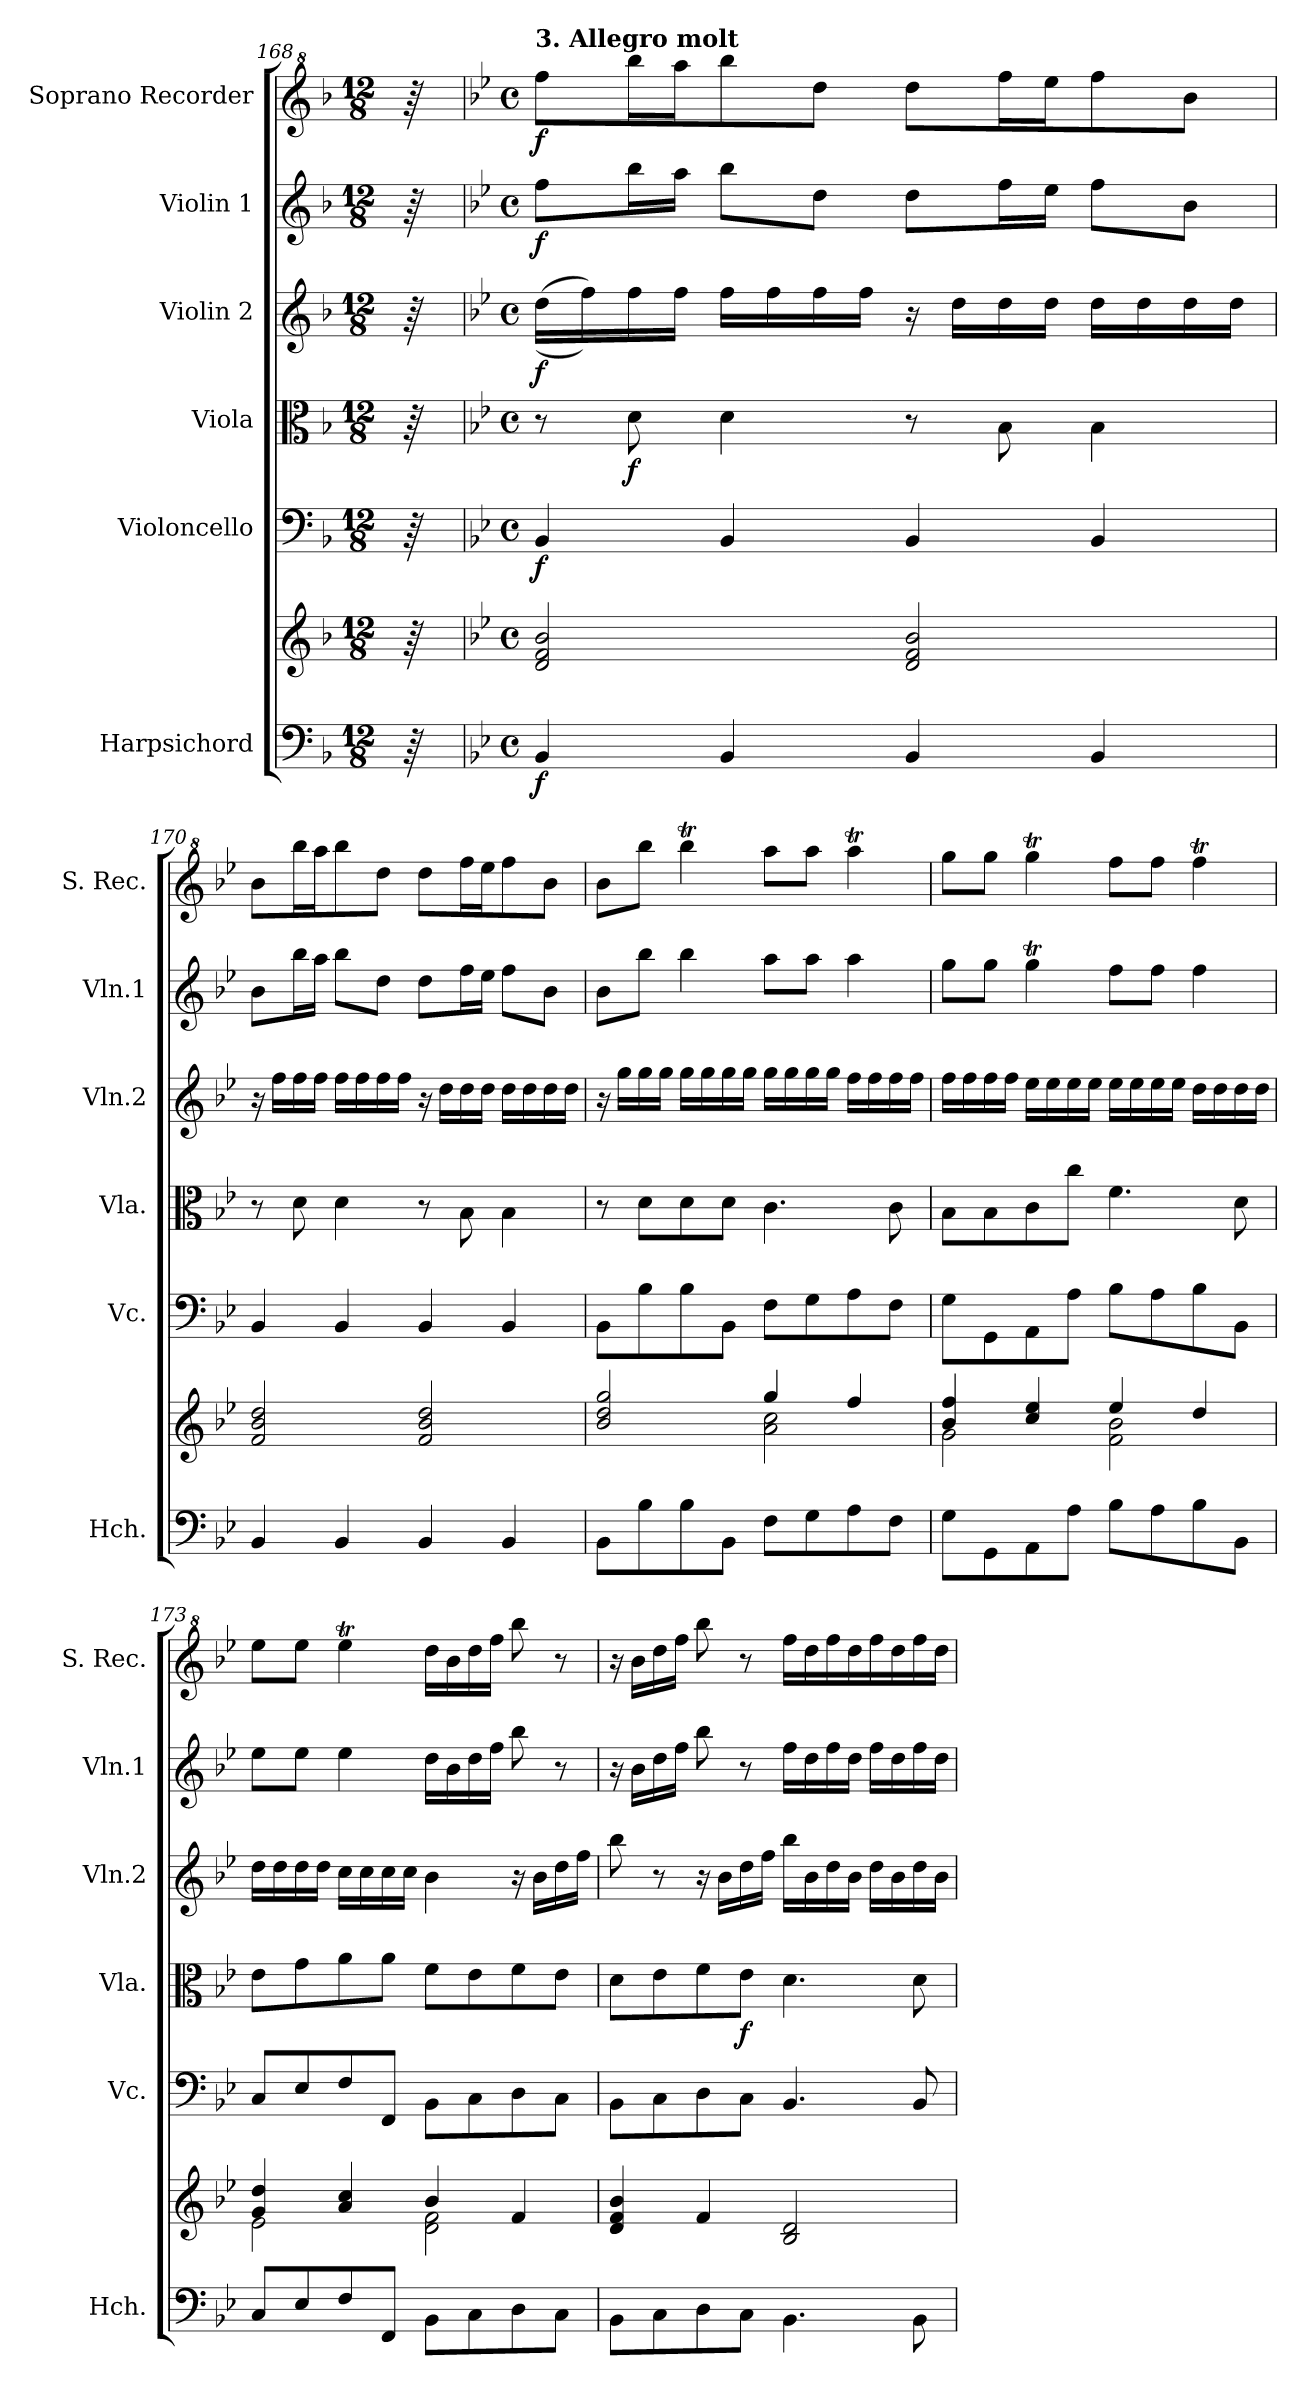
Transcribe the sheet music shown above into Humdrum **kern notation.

**kern	**kern	**dynam	**kern	**dynam	**kern	**dynam	**kern	**dynam	**kern	**dynam	**kern	**dynam
*part6	*part6	*part6	*part5	*part5	*part4	*part4	*part3	*part3	*part2	*part2	*part1	*part1
*staff7	*staff6	*staff6/7	*staff5	*staff5	*staff4	*staff4	*staff3	*staff3	*staff2	*staff2	*staff1	*staff1
*I"Harpsichord	*	*	*I"Violoncello	*	*I"Viola	*	*I"Violin 2	*	*I"Violin 1	*	*I"Soprano Recorder	*
*I'Hch.	*	*	*I'Vc.	*	*I'Vla.	*	*I'Vln.2	*	*I'Vln.1	*	*I'S. Rec.	*
*clefF4	*clefG2	*	*clefF4	*	*clefC3	*	*clefG2	*	*clefG2	*	*clefG^2	*
*k[b-]	*k[b-]	*	*k[b-]	*	*k[b-]	*	*k[b-]	*	*k[b-]	*	*k[b-]	*
*M12/8	*M12/8	*	*M12/8	*	*M12/8	*	*M12/8	*	*M12/8	*	*M12/8	*
=168X1	=168X1	=168X1	=168X1	=168X1	=168X1	=168X1	=168X1	=168X1	=168X1	=168X1	=168X1	=168X1
64r	64r	.	64r	.	64r	.	64r	.	64r	.	64r	.
!!LO:LB:g=z
=169	=169	=169	=169	=169	=169	=169	=169	=169	=169	=169	=169	=169
*k[b-e-]	*k[b-e-]	*	*k[b-e-]	*	*k[b-e-]	*	*k[b-e-]	*	*k[b-e-]	*	*k[b-e-]	*
*M4/4	*M4/4	*	*M4/4	*	*M4/4	*	*M4/4	*	*M4/4	*	*M4/4	*
*met(c)	*met(c)	*	*met(c)	*	*met(c)	*	*met(c)	*	*met(c)	*	*met(c)	*
*	*	*	*	*	*	*	*	*	*	*	*MM120	*
!	!	!	!	!	!	!	!	!	!	!	!LO:TX:a:B:t=3. Allegro molt	!
!	!	!LO:DY:b=2	!	!LO:DY:b	!	!	!	!LO:DY:b	!	!LO:DY:b	!	!LO:DY:b
4BB-/	2d/ 2f/ 2b-/	f	4BB-/	f	8r	.	(>(>16dd\LL	f	8ff\L	f	8fff\L	f
.	.	.	.	.	.	.	16ff\))	.	.	.	.	.
!	!	!	!	!	!	!LO:DY:b	!	!	!	!	!	!
.	.	.	.	.	8d\	f	16ff\	.	16bb-\L	.	16bbb-\L	.
.	.	.	.	.	.	.	16ff\JJ	.	16aa\JJ	.	16aaa\J	.
4BB-/	.	.	4BB-/	.	4d\	.	16ff\LL	.	8bb-\L	.	8bbb-\	.
.	.	.	.	.	.	.	16ff\	.	.	.	.	.
.	.	.	.	.	.	.	16ff\	.	8dd\J	.	8ddd\J	.
.	.	.	.	.	.	.	16ff\JJ	.	.	.	.	.
4BB-/	2d/ 2f/ 2b-/	.	4BB-/	.	8r	.	16r	.	8dd\L	.	8ddd\L	.
.	.	.	.	.	.	.	16dd\LL	.	.	.	.	.
.	.	.	.	.	8B-\	.	16dd\	.	16ff\L	.	16fff\L	.
.	.	.	.	.	.	.	16dd\JJ	.	16ee-\JJ	.	16eee-\J	.
4BB-/	.	.	4BB-/	.	4B-\	.	16dd\LL	.	8ff\L	.	8fff\	.
.	.	.	.	.	.	.	16dd\	.	.	.	.	.
.	.	.	.	.	.	.	16dd\	.	8b-\J	.	8bb-\J	.
.	.	.	.	.	.	.	16dd\JJ	.	.	.	.	.
=170	=170	=170	=170	=170	=170	=170	=170	=170	=170	=170	=170	=170
4BB-/	2f/ 2b-/ 2dd/	.	4BB-/	.	8r	.	16r	.	8b-\L	.	8bb-\L	.
.	.	.	.	.	.	.	16ff\LL	.	.	.	.	.
.	.	.	.	.	8d\	.	16ff\	.	16bb-\L	.	16bbb-\L	.
.	.	.	.	.	.	.	16ff\JJ	.	16aa\JJ	.	16aaa\J	.
4BB-/	.	.	4BB-/	.	4d\	.	16ff\LL	.	8bb-\L	.	8bbb-\	.
.	.	.	.	.	.	.	16ff\	.	.	.	.	.
.	.	.	.	.	.	.	16ff\	.	8dd\J	.	8ddd\J	.
.	.	.	.	.	.	.	16ff\JJ	.	.	.	.	.
4BB-/	2f/ 2b-/ 2dd/	.	4BB-/	.	8r	.	16r	.	8dd\L	.	8ddd\L	.
.	.	.	.	.	.	.	16dd\LL	.	.	.	.	.
.	.	.	.	.	8B-\	.	16dd\	.	16ff\L	.	16fff\L	.
.	.	.	.	.	.	.	16dd\JJ	.	16ee-\JJ	.	16eee-\J	.
4BB-/	.	.	4BB-/	.	4B-\	.	16dd\LL	.	8ff\L	.	8fff\	.
.	.	.	.	.	.	.	16dd\	.	.	.	.	.
.	.	.	.	.	.	.	16dd\	.	8b-\J	.	8bb-\J	.
.	.	.	.	.	.	.	16dd\JJ	.	.	.	.	.
=171	=171	=171	=171	=171	=171	=171	=171	=171	=171	=171	=171	=171
*	*^	*	*	*	*	*	*	*	*	*	*	*
8BB-\L	2b-/ 2dd/ 2gg/	2ryy	.	8BB-\L	.	8r	.	16r	.	8b-\L	.	8bb-\L	.
.	.	.	.	.	.	.	.	16gg\LL	.	.	.	.	.
8B-\	.	.	.	8B-\	.	8d\L	.	16gg\	.	8bb-\J	.	8bbb-\J	.
.	.	.	.	.	.	.	.	16gg\JJ	.	.	.	.	.
8B-\	.	.	.	8B-\	.	8d\	.	16gg\LL	.	4bb-\	.	4bbb-T\	.
.	.	.	.	.	.	.	.	16gg\	.	.	.	.	.
8BB-\J	.	.	.	8BB-\J	.	8d\J	.	16gg\	.	.	.	.	.
.	.	.	.	.	.	.	.	16gg\JJ	.	.	.	.	.
8F\L	4gg/	2a\ 2cc\	.	8F\L	.	4.c\	.	16gg\LL	.	8aa\L	.	8aaa\L	.
.	.	.	.	.	.	.	.	16gg\	.	.	.	.	.
8G\	.	.	.	8G\	.	.	.	16gg\	.	8aa\J	.	8aaa\J	.
.	.	.	.	.	.	.	.	16gg\JJ	.	.	.	.	.
8A\	4ff/	.	.	8A\	.	.	.	16ff\LL	.	4aa\	.	4aaat\	.
.	.	.	.	.	.	.	.	16ff\	.	.	.	.	.
8F\J	.	.	.	8F\J	.	8c\	.	16ff\	.	.	.	.	.
.	.	.	.	.	.	.	.	16ff\JJ	.	.	.	.	.
=172	=172	=172	=172	=172	=172	=172	=172	=172	=172	=172	=172	=172	=172
8G\L	4b-/ 4ff/	2g\	.	8G\L	.	8B-\L	.	16ff\LL	.	8gg\L	.	8ggg\L	.
.	.	.	.	.	.	.	.	16ff\	.	.	.	.	.
8GG\	.	.	.	8GG\	.	8B-\	.	16ff\	.	8gg\J	.	8ggg\J	.
.	.	.	.	.	.	.	.	16ff\JJ	.	.	.	.	.
8AA\	4cc/ 4ee-/	.	.	8AA\	.	8c\	.	16ee-\LL	.	4ggT\	.	4gggT\	.
.	.	.	.	.	.	.	.	16ee-\	.	.	.	.	.
8A\J	.	.	.	8A\J	.	8cc\J	.	16ee-\	.	.	.	.	.
.	.	.	.	.	.	.	.	16ee-\JJ	.	.	.	.	.
8B-\L	4ee-/	2f\ 2b-\	.	8B-\L	.	4.f\	.	16ee-\LL	.	8ff\L	.	8fff\L	.
.	.	.	.	.	.	.	.	16ee-\	.	.	.	.	.
8A\	.	.	.	8A\	.	.	.	16ee-\	.	8ff\J	.	8fff\J	.
.	.	.	.	.	.	.	.	16ee-\JJ	.	.	.	.	.
8B-\	4dd/	.	.	8B-\	.	.	.	16dd\LL	.	4ff\	.	4fffT\	.
.	.	.	.	.	.	.	.	16dd\	.	.	.	.	.
8BB-\J	.	.	.	8BB-\J	.	8d\	.	16dd\	.	.	.	.	.
.	.	.	.	.	.	.	.	16dd\JJ	.	.	.	.	.
=173	=173	=173	=173	=173	=173	=173	=173	=173	=173	=173	=173	=173	=173
8C/L	4g/ 4dd/	2e-\	.	8C/L	.	8e-\L	.	16dd\LL	.	8ee-\L	.	8eee-\L	.
.	.	.	.	.	.	.	.	16dd\	.	.	.	.	.
8E-/	.	.	.	8E-/	.	8g\	.	16dd\	.	8ee-\J	.	8eee-\J	.
.	.	.	.	.	.	.	.	16dd\JJ	.	.	.	.	.
8F/	4a/ 4cc/	.	.	8F/	.	8a\	.	16cc\LL	.	4ee-\	.	4eee-T\	.
.	.	.	.	.	.	.	.	16cc\	.	.	.	.	.
8FF/J	.	.	.	8FF/J	.	8a\J	.	16cc\	.	.	.	.	.
.	.	.	.	.	.	.	.	16cc\JJ	.	.	.	.	.
8BB-\L	4b-/	2d\ 2f\	.	8BB-\L	.	8f\L	.	4b-\	.	16dd\LL	.	16ddd\LL	.
.	.	.	.	.	.	.	.	.	.	16b-\	.	16bb-\	.
8C\	.	.	.	8C\	.	8e-\	.	.	.	16dd\	.	16ddd\	.
.	.	.	.	.	.	.	.	.	.	16ff\JJ	.	16fff\JJ	.
8D\	4f/	.	.	8D\	.	8f\	.	16r	.	8bb-\	.	8bbb-\	.
.	.	.	.	.	.	.	.	16b-\LL	.	.	.	.	.
8C\J	.	.	.	8C\J	.	8e-\J	.	16dd\	.	8r	.	8r	.
.	.	.	.	.	.	.	.	16ff\JJ	.	.	.	.	.
*	*v	*v	*	*	*	*	*	*	*	*	*	*	*
!!LO:LB:g=z
=174	=174	=174	=174	=174	=174	=174	=174	=174	=174	=174	=174	=174
8BB-\L	4d/ 4f/ 4b-/	.	8BB-\L	.	8d\L	.	8bb-\	.	16r	.	16r	.
.	.	.	.	.	.	.	.	.	16b-\LL	.	16bb-\LL	.
8C\	.	.	8C\	.	8e-\	.	8r	.	16dd\	.	16ddd\	.
.	.	.	.	.	.	.	.	.	16ff\JJ	.	16fff\JJ	.
8D\	4f/	.	8D\	.	8f\	.	16r	.	8bb-\	.	8bbb-\	.
.	.	.	.	.	.	.	16b-\LL	.	.	.	.	.
!	!	!	!	!	!	!LO:DY:b	!	!	!	!	!	!
8C\J	.	.	8C\J	.	8e-\J	f	16dd\	.	8r	.	8r	.
.	.	.	.	.	.	.	16ff\JJ	.	.	.	.	.
4.BB-\	2B-/ 2d/	.	4.BB-/	.	4.d\	.	16bb-\LL	.	16ff\LL	.	16fff\LL	.
.	.	.	.	.	.	.	16b-\	.	16dd\	.	16ddd\	.
.	.	.	.	.	.	.	16dd\	.	16ff\	.	16fff\	.
.	.	.	.	.	.	.	16b-\JJ	.	16dd\JJ	.	16ddd\	.
.	.	.	.	.	.	.	16dd\LL	.	16ff\LL	.	16fff\	.
.	.	.	.	.	.	.	16b-\	.	16dd\	.	16ddd\	.
8BB-\	.	.	8BB-/	.	8d\	.	16dd\	.	16ff\	.	16fff\	.
.	.	.	.	.	.	.	16b-\JJ	.	16dd\JJ	.	16ddd\JJ	.
=	=	=	=	=	=	=	=	=	=	=	=	=
*-	*-	*-	*-	*-	*-	*-	*-	*-	*-	*-	*-	*-
